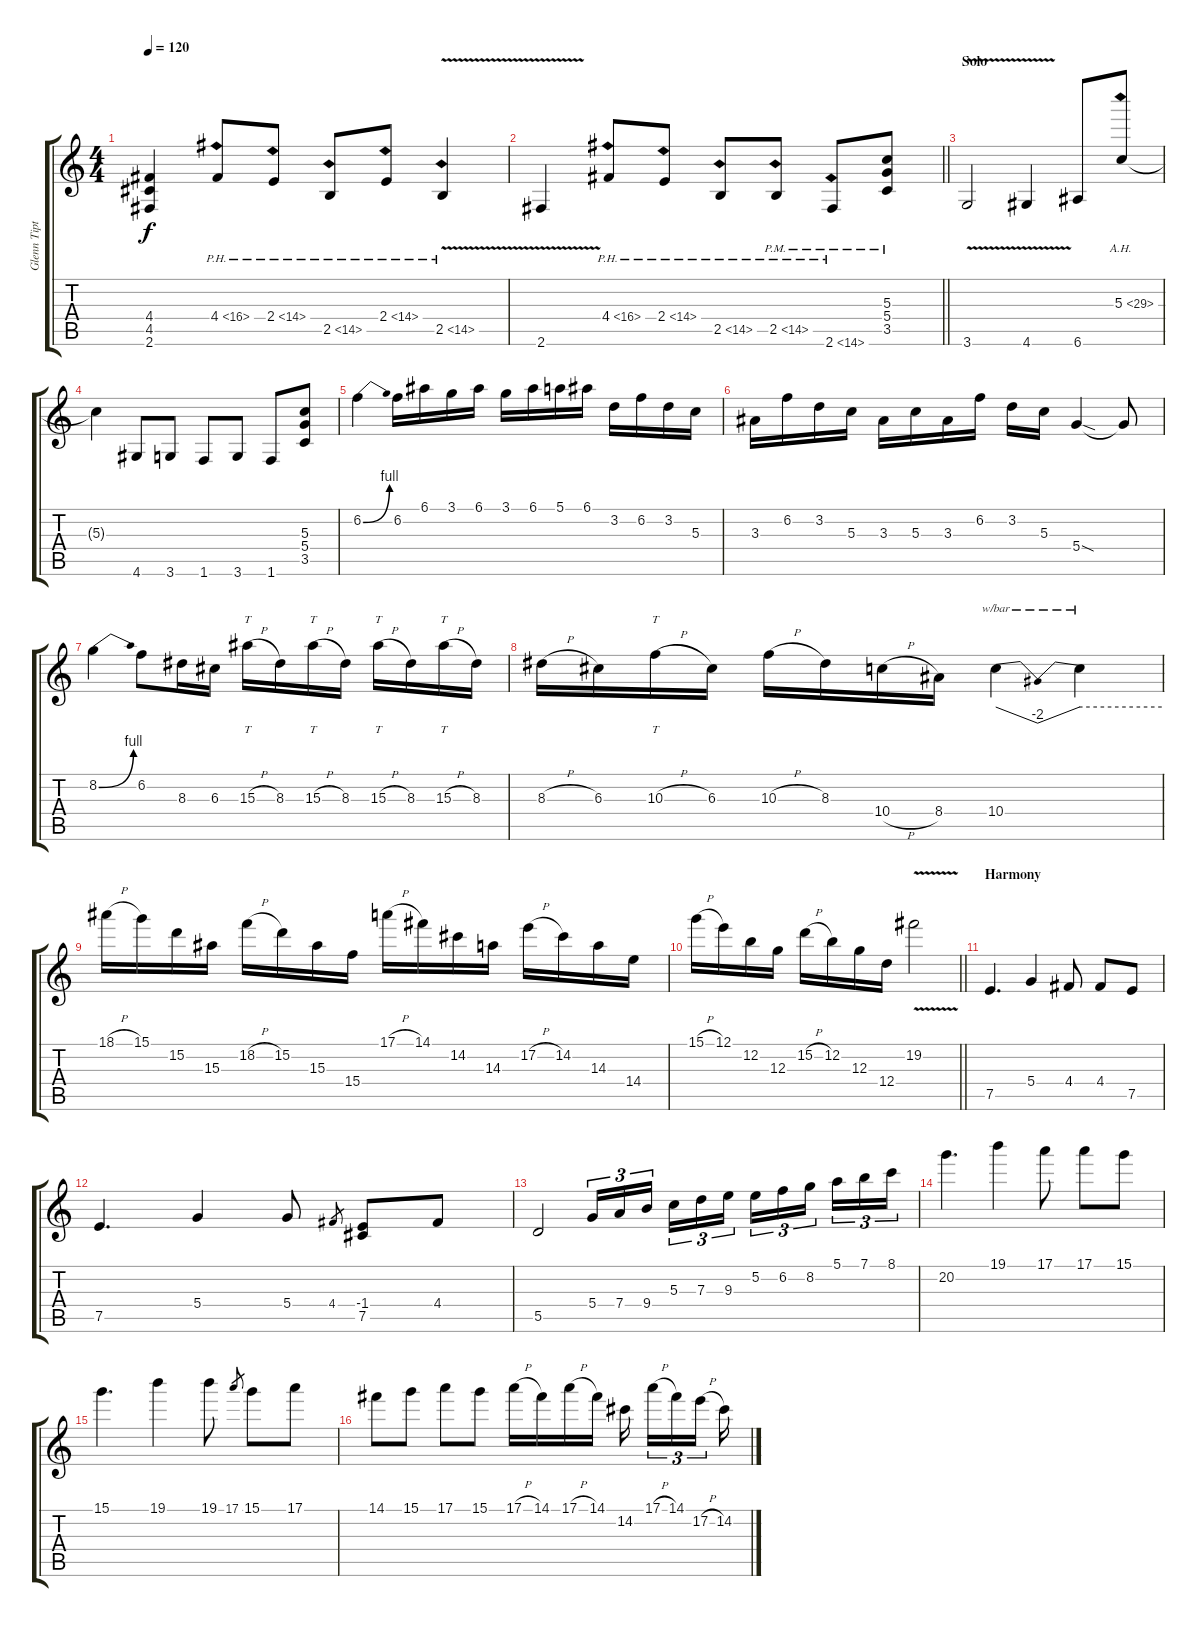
\track ("Glenn Tipton" "Glenn Tipt") {instrument distortionguitar}
\staff {score tabs}
\tuning (E4 B3 G3 D3 A2 E2) {hide}
\ts (4 4)
\tempo 120
\clef g2
\ks c
(4.4 4.5 2.6).4{dy f} 4.4{ph 12}.8 2.4{ph 12}.8 2.5{ph 12}.8 2.4{ph 12}.8 2.5{ph 12 v}.4 |
\barLineRight lightlight
2.6{v}.4 4.4{ph 12}.8 2.4{ph 12}.8 2.5{ph 12}.8 2.5{ph 12 pm}.8 2.6{ph 12 pm}.8 (5.3 5.4 3.5{pm}).8 |
\section ("" "Solo")
3.6{v}.2{volume 16 balance 8 instrument distortionguitar} 4.6{v}.4 6.6.8 5.3{ah 24}.8 |
5.3{t}.4 4.6.8 3.6.8 1.6.8 3.6.8 1.6.8 (5.3 5.4 3.5).8 |
6.2{be (bend 0 0 60 4)}.4 6.2.16 6.1.16 3.1.16 6.1.16 3.1.16 6.1.16 5.1.16 6.1.16 3.2.16 6.2.16 3.2.16 5.3.16 |
3.3.16 6.2.16 3.2.16 5.3.16 3.3.16 5.3.16 3.3.16 6.2.16 3.2.16 5.3.16 5.4{sod}.4 5.4{t}.8 |
8.2{be (bend 0 0 60 4)}.4 6.2.8 8.3.16 6.3.16 15.3{h}.16{tt} 8.3.16 15.3{h}.16{tt} 8.3.16 15.3{h}.16{tt} 8.3.16 15.3{h}.16{tt} 8.3.16 |
8.3{h}.16 6.3.16 10.3{h}.16{tt} 6.3.16 10.3{h}.16 8.3.16 10.4{h}.16 8.4.16 10.4.4{tbe (dip default 0 0 30 -8 60 0)} 10.4{t}.4{tbe (hold default 0 0 60 0)} |
18.1{h}.16 15.1.16 15.2.16 15.3.16 18.2{h}.16 15.2.16 15.3.16 15.4.16 17.1{h}.16 14.1.16 14.2.16 14.3.16 17.2{h}.16 14.2.16 14.3.16 14.4.16 |
\barLineRight lightlight
15.1{h}.16 12.1.16 12.2.16 12.3.16 15.2{h}.16 12.2.16 12.3.16 12.4.16 19.2{v}.2 |
\section ("" "Harmony")
7.5.4{d volume 13 balance 15 instrument distortionguitar} 5.4.4 4.4.8 4.4.8 7.5.8 |
7.5.4{d} 5.4.4 5.4.8 4.4.8{gr} (-1.4 7.5).8 4.4.8 |
5.5.2 5.4.16{tu (3 2)} 7.4.16{tu (3 2)} 9.4.16{tu (3 2) beam splitsecondary} 5.3.16{tu (3 2)} 7.3.16{tu (3 2)} 9.3.16{tu (3 2)} 5.2.16{tu (3 2)} 6.2.16{tu (3 2)} 8.2.16{tu (3 2) beam splitsecondary} 5.1.16{tu (3 2)} 7.1.16{tu (3 2)} 8.1.16{tu (3 2)} |
20.2.4{d} 19.1.4 17.1.8 17.1.8 15.1.8 |
15.1.4{d} 19.1.4 19.1.8 17.1.8{gr} 15.1.8 17.1.8 |
14.1.8 15.1.8 17.1.8 15.1.8 17.1{h}.16 14.1.16 17.1{h}.16 14.1.16 14.2.16{beam splitsecondary} 17.1{h}.16{tu (3 2)} 14.1.16{tu (3 2)} 17.2{h}.16{tu (3 2) beam splitsecondary} 14.2.16
